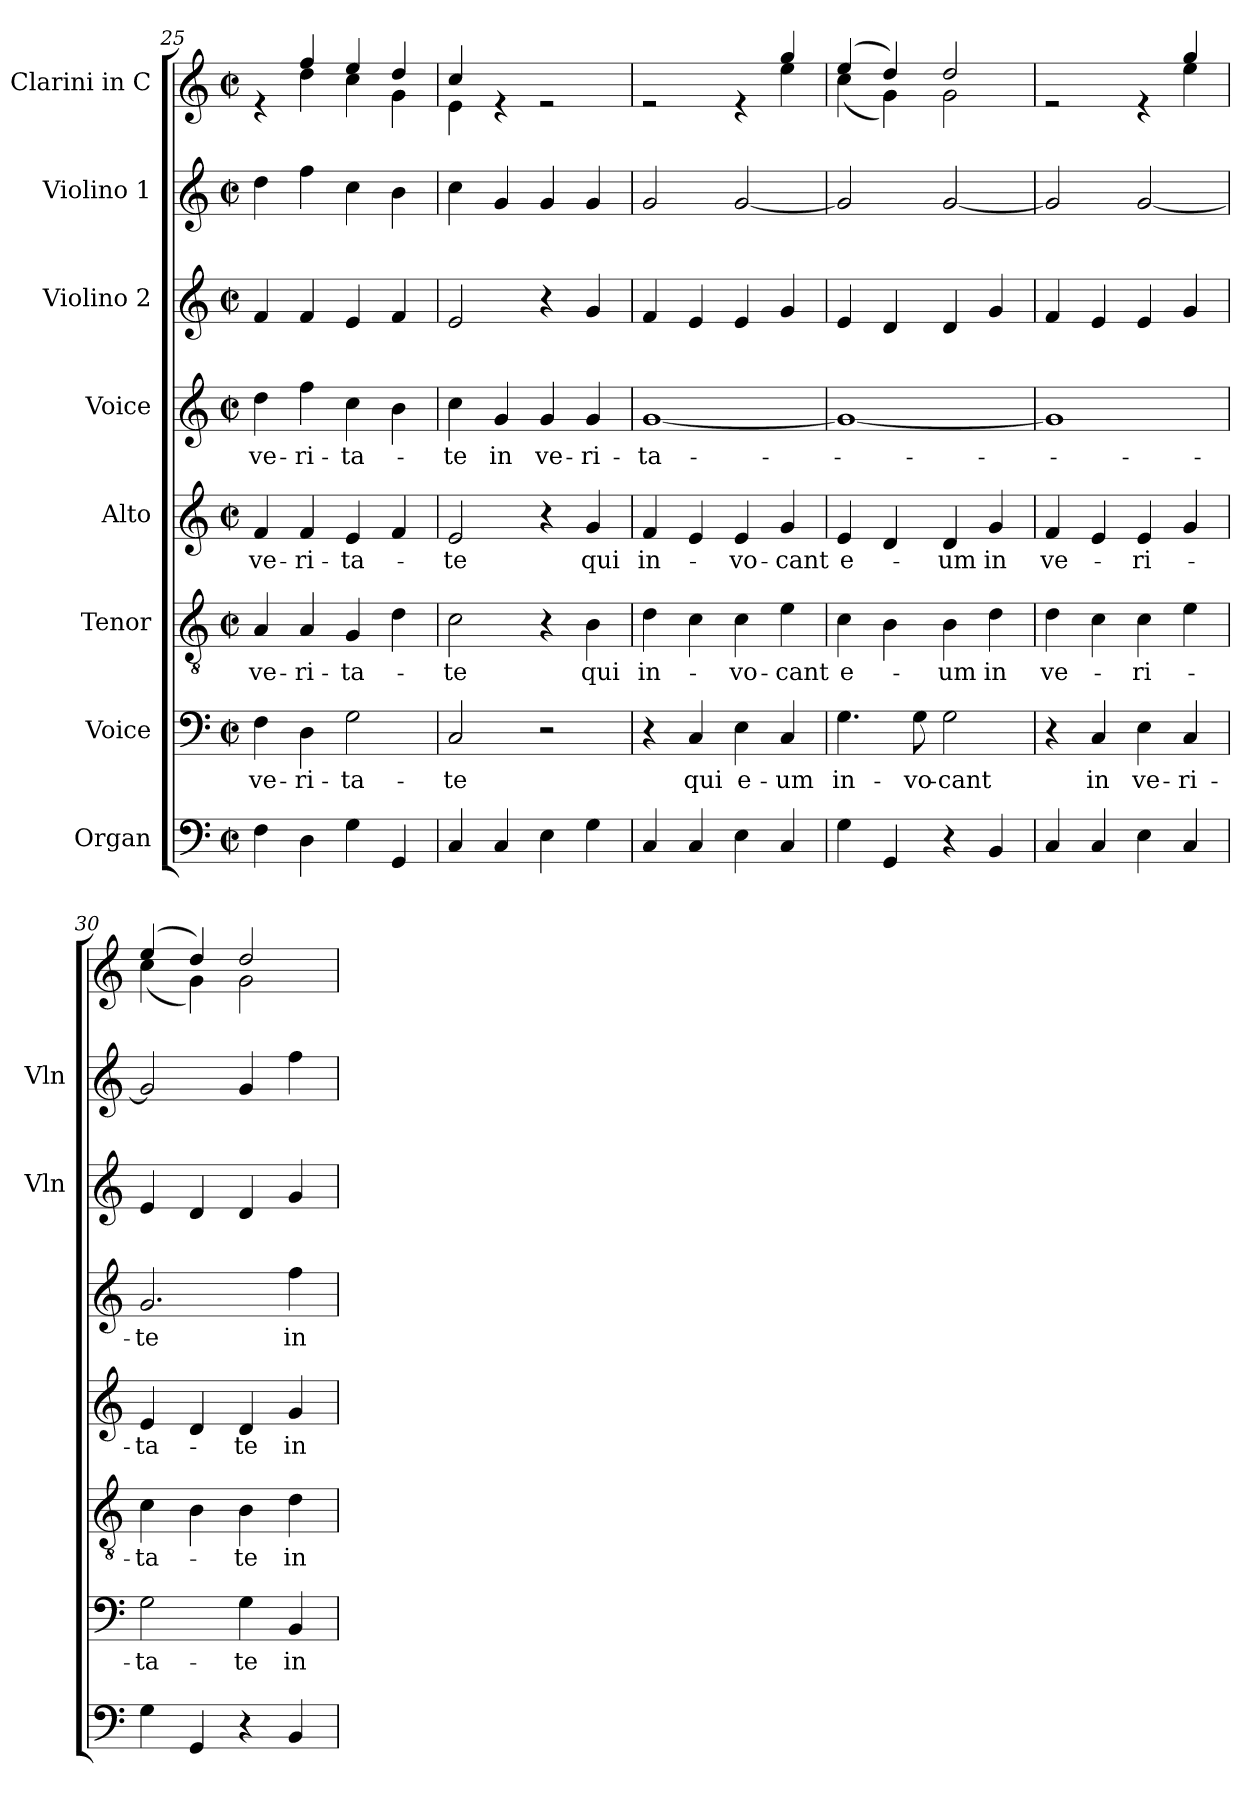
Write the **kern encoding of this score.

**kern	**kern	**text	**kern	**text	**kern	**text	**kern	**text	**kern	**kern	**kern
*part8	*part7	*part7	*part6	*part6	*part5	*part5	*part4	*part4	*part3	*part2	*part1
*staff8	*staff7	*staff7	*staff6	*staff6	*staff5	*staff5	*staff4	*staff4	*staff3	*staff2	*staff1
*I"Organ	*I"Voice	*	*I"Tenor	*	*I"Alto	*	*I"Voice	*	*I"Violino 2	*I"Violino 1	*I"Clarini  in C
*	*	*	*	*	*	*	*	*	*I'Vln	*I'Vln	*
*clefF4	*clefF4	*	*clefGv2	*	*clefG2	*	*clefG2	*	*clefG2	*clefG2	*clefG2
*k[]	*k[]	*	*k[]	*	*k[]	*	*k[]	*	*k[]	*k[]	*k[]
*M2/2	*M2/2	*	*M2/2	*	*M2/2	*	*M2/2	*	*M2/2	*M2/2	*M2/2
*met(c|)	*met(c|)	*	*met(c|)	*	*met(c|)	*	*met(c|)	*	*met(c|)	*met(c|)	*met(c|)
=25	=25	=25	=25	=25	=25	=25	=25	=25	=25	=25	=25
!	!	!LO:LY:b	!	!LO:LY:b	!	!LO:LY:b	!	!LO:LY:b	!	!	!
*	*	*	*	*	*	*	*	*	*	*	*^
4F\	4F\	ve-	4A/	ve-	4f/	ve-	4dd\	ve-	4f/	4dd\	4re	4ryy
!	!	!LO:LY:b	!	!LO:LY:b	!	!LO:LY:b	!	!LO:LY:b	!	!	!	!
4D\	4D\	-ri-	4A/	-ri-	4f/	-ri-	4ff\	ri-	4f/	4ff\	4ff/	4dd\
!	!	!LO:LY:b	!	!LO:LY:b	!	!LO:LY:b	!	!LO:LY:b	!	!	!	!
4G\	2G\	-ta-	4G/	-ta-	4e/	-ta-	4cc\	-ta-	4e/	4cc\	4ee/	4cc\
4GG/	.	.	4d\	.	4f/	.	4b\	.	4f/	4b\	4dd/	4g\
=26	=26	=26	=26	=26	=26	=26	=26	=26	=26	=26	=26	=26
!	!	!LO:LY:b	!	!LO:LY:b	!	!LO:LY:b	!	!LO:LY:b	!	!	!	!
4C/	2C/	-te	2c\	-te	2e/	-te	4cc\	-te	2e/	4cc\	4cc/	4e\
!	!	!	!	!	!	!	!	!LO:LY:b	!	!	!	!
4C/	.	.	.	.	.	.	4g/	in	.	4g/	4re	2.ryy
!	!	!	!	!	!	!	!	!LO:LY:b	!	!	!	!
4E\	2r	.	4r	.	4r	.	4g/	ve-	4r	4g/	2re	.
!	!	!	!	!LO:LY:b	!	!LO:LY:b	!	!LO:LY:b	!	!	!	!
4G\	.	.	4B\	qui	4g/	qui	4g/	-ri-	4g/	4g/	.	.
=27	=27	=27	=27	=27	=27	=27	=27	=27	=27	=27	=27	=27
!	!	!	!	!LO:LY:b	!	!LO:LY:b	!	!LO:LY:b	!	!	!	!
4C/	4r	.	4d\	in-	4f/	in-	[1g	-ta-	4f/	2g/	2re	2.ryy
!	!	!LO:LY:b	!	!	!	!	!	!	!	!	!	!
4C/	4C/	qui	4c\	.	4e/	.	.	.	4e/	.	.	.
!	!	!LO:LY:b	!	!LO:LY:b	!	!LO:LY:b	!	!	!	!	!	!
4E\	4E\	e-	4c\	-vo-	4e/	-vo-	.	.	4e/	[2g/	4re	.
!	!	!LO:LY:b	!	!LO:LY:b	!	!LO:LY:b	!	!	!	!	!	!
4C/	4C/	-um	4e\	-cant	4g/	-cant	.	.	4g/	.	4gg/	4ee\
=28	=28	=28	=28	=28	=28	=28	=28	=28	=28	=28	=28	=28
!	!	!LO:LY:b	!	!LO:LY:b	!	!LO:LY:b	!	!	!	!	!	!
4G\	4.G\	in-	4c\	e-	4e/	e-	1g_	.	4e/	2g/]	(4ee/	(4cc\
4GG/	.	.	4B\	.	4d/	.	.	.	4d/	.	4dd/)	4g\)
!	!	!LO:LY:b	!	!	!	!	!	!	!	!	!	!
.	8G\	-vo-	.	.	.	.	.	.	.	.	.	.
!	!	!LO:LY:b	!	!LO:LY:b	!	!LO:LY:b	!	!	!	!	!	!
4r	2G\	-cant	4B\	-um	4d/	-um	.	.	4d/	[2g/	2dd/	2g\
!	!	!	!	!LO:LY:b	!	!LO:LY:b	!	!	!	!	!	!
4BB/	.	.	4d\	in	4g/	in	.	.	4g/	.	.	.
=29	=29	=29	=29	=29	=29	=29	=29	=29	=29	=29	=29	=29
!	!	!	!	!LO:LY:b	!	!LO:LY:b	!	!	!	!	!	!
4C/	4r	.	4d\	ve-	4f/	ve-	1g]	.	4f/	2g/]	2re	2.ryy
!	!	!LO:LY:b	!	!	!	!	!	!	!	!	!	!
4C/	4C/	in	4c\	.	4e/	.	.	.	4e/	.	.	.
!	!	!LO:LY:b	!	!LO:LY:b	!	!LO:LY:b	!	!	!	!	!	!
4E\	4E\	ve-	4c\	-ri-	4e/	-ri-	.	.	4e/	[2g/	4re	.
!	!	!LO:LY:b	!	!	!	!	!	!	!	!	!	!
4C/	4C/	-ri-	4e\	.	4g/	.	.	.	4g/	.	4gg/	4ee\
=30	=30	=30	=30	=30	=30	=30	=30	=30	=30	=30	=30	=30
!	!	!LO:LY:b	!	!LO:LY:b	!	!LO:LY:b	!	!LO:LY:b	!	!	!	!
4G\	2G\	-ta-	4c\	-ta-	4e/	-ta-	2.g/	-te	4e/	2g/]	(4ee/	(4cc\
4GG/	.	.	4B\	.	4d/	.	.	.	4d/	.	4dd/)	4g\)
!	!	!LO:LY:b	!	!LO:LY:b	!	!LO:LY:b	!	!	!	!	!	!
4r	4G\	-te	4B\	-te	4d/	-te	.	.	4d/	4g/	2dd/	2g\
!	!	!LO:LY:b	!	!LO:LY:b	!	!LO:LY:b	!	!LO:LY:b	!	!	!	!
4BB/	4BB/	in	4d\	in	4g/	in	4ff\	in	4g/	4ff\	.	.
*	*	*	*	*	*	*	*	*	*	*	*v	*v
=	=	=	=	=	=	=	=	=	=	=	=
*-	*-	*-	*-	*-	*-	*-	*-	*-	*-	*-	*-
